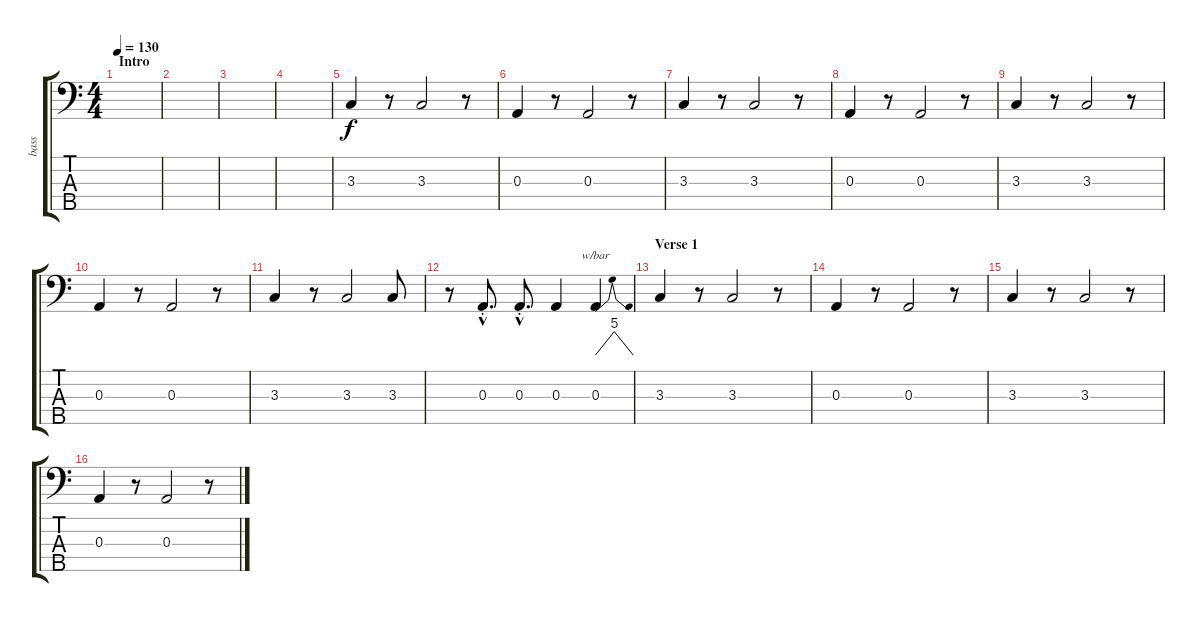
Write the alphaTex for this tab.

\track ("bass" "bass") {instrument electricbassfinger}
\staff {score tabs}
\tuning (G2 D2 A1 E1 B0) {hide}
\ts (4 4)
\section ("" "Intro")
\tempo 130
\clef f4
\ks c
|
|
|
|
3.3.4 r.8 3.3.2 r.8 |
0.3.4 r.8 0.3.2 r.8 |
3.3.4 r.8 3.3.2 r.8 |
0.3.4 r.8 0.3.2 r.8 |
3.3.4 r.8 3.3.2 r.8 |
0.3.4 r.8 0.3.2 r.8 |
3.3.4 r.8 3.3.2 3.3.8 |
r.8 0.3{hac st}.8{d} 0.3{hac st}.8{d} 0.3.4 0.3.4{tbe (dip default 0 0 30 20 60 0)} |
\section ("" "Verse 1")
3.3.4 r.8 3.3.2 r.8 |
0.3.4 r.8 0.3.2 r.8 |
3.3.4 r.8 3.3.2 r.8 |
0.3.4 r.8 0.3.2 r.8
